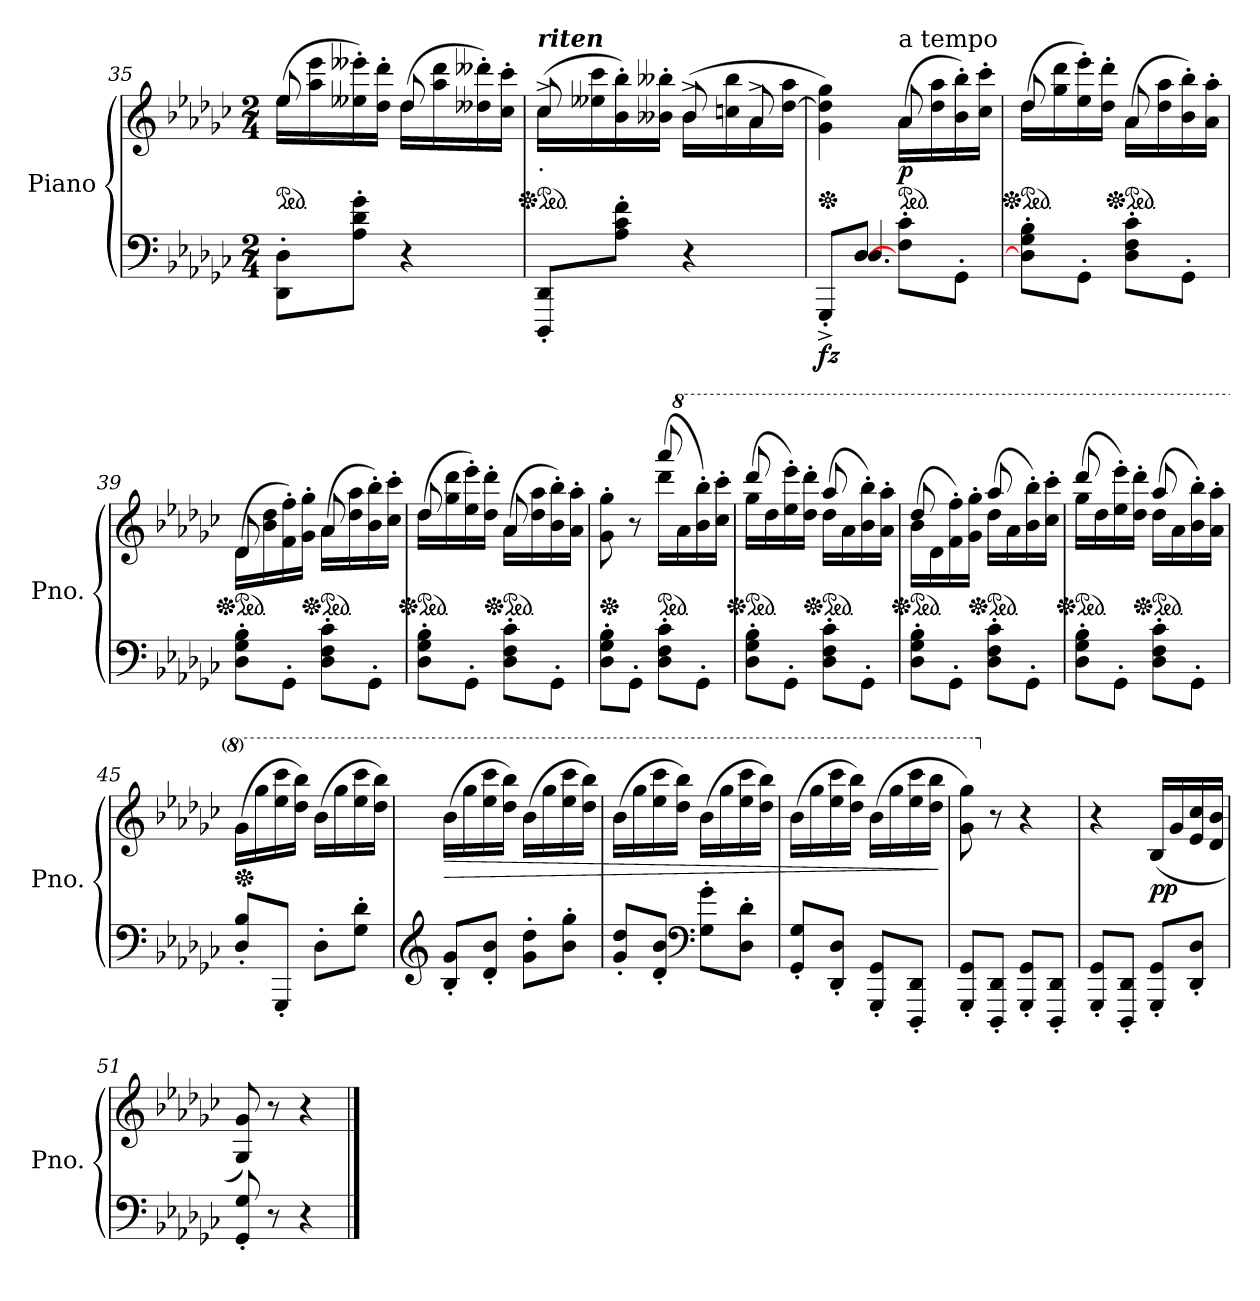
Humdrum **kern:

**kern	**kern	**dynam
*part1	*part1	*part1
*staff2	*staff1	*staff1/2
*I"Piano	*	*
*I'Pno.	*	*
!!LO:LB:g=z
*clefF4	*clefG2	*
*k[b-e-a-d-g-c-]	*k[b-e-a-d-g-c-]	*
*M2/4	*M2/4	*
*	*ped	*
=35	=35	=35
*	*^	*
8DD-\' 8D-\'L	(>16ee-\LL	8ee-/	.
.	16aa-\ 16eee-\	.	.
8A-\' 8d-\' 8g-\'J	16ee--X\' 16eee--X\')	8ryy	.
.	16dd-\' 16ddd-\'JJ	.	.
4r	(>16dd-\LL	8dd-/	.
.	16aa-\ 16ddd-\	.	.
.	16dd--X\' 16ddd--X\')	8ryy	.
.	16cc-\' 16ccc-\'JJ	.	.
=36	=36	=36	=36
*	*Xped	*	*
*	*ped	*	*
!	!LO:TX:a:Bi:t=riten	!	!
!	!LO:TX:b:t=.	!	!
8DDD-/' 8DD-/'L	(>16cc-^\LL	8cc-/	.
.	16ee--X\ 16ccc-\	.	.
8A-\' 8c-\' 8f\'J	16b-\' 16bb-\')	8ryy	.
.	16b--X\' 16bb--X\'JJ	.	.
4r	(>16b--^\LL	8b--/	.
.	16ccn\ 16bb--\	.	.
.	16a-^\	8a-/	.
.	[16dd-\ 16aa-\JJ	.	.
=37	=37	=37	=37
*^	*	*	*
*	*	*Xped	*	*
!	!	!	!	!LO:DY:b=2
8GGG-^'/L	8ryy	4g-\ 4dd-\] 4gg-\)	4ryy	fz
[8D-\J	4.D-/	.	.	.
*	*	*ped	*	*
!	!	!LO:TX:a:t=a tempo	!	!
!	!	!	!	!LO:DY:b
8F\' 8c-\'L	.	(>16a-\LL	8a-/	p
.	.	16dd-\ 16aa-\	.	.
8GG-'\J	.	16b-\' 16bb-\')	8ryy	.
.	.	16cc-\' 16ccc-\'JJ	.	.
*v	*v	*	*	*
=38	=38	=38	=38
*	*Xped	*	*
*	*ped	*	*
8D-\]' 8G-\' 8B-\'L	(>16dd-\LL	8dd-/	.
.	16gg-\ 16ddd-\	.	.
8GG-'\J	16ee-\' 16eee-\')	8ryy	.
.	16dd-\' 16ddd-\'JJ	.	.
*	*Xped	*	*
*	*ped	*	*
8D-\' 8F\' 8c-\'L	(>16a-\LL	8a-/	.
.	16dd-\ 16aa-\	.	.
8GG-'\J	16b-\' 16bb-\')	8ryy	.
.	16a-\' 16aa-\'JJ	.	.
=39	=39	=39	=39
*	*Xped	*	*
*	*ped	*	*
8D-\' 8G-\' 8B-\'L	(>16d-\LL	8d-/	.
.	16b-\ 16dd-\	.	.
8GG-'\J	16f\' 16ff\')	8ryy	.
.	16g-\' 16gg-\'JJ	.	.
*	*Xped	*	*
*	*ped	*	*
8D-\' 8F\' 8c-\'L	(>16a-\LL	8a-/	.
.	16dd-\ 16aa-\	.	.
8GG-'\J	16b-\' 16bb-\')	8ryy	.
.	16cc-\' 16ccc-\'JJ	.	.
!!LO:LB:g=z	!!
=40	=40	=40	=40
*	*Xped	*	*
*	*ped	*	*
8D-\' 8G-\' 8B-\'L	(>16dd-\LL	8dd-/	.
.	16gg-\ 16ddd-\	.	.
8GG-'\J	16ee-\' 16eee-\')	8ryy	.
.	16dd-\' 16ddd-\'JJ	.	.
*	*Xped	*	*
*	*ped	*	*
8D-\' 8F\' 8c-\'L	(>16a-\LL	8a-/	.
.	16dd-\ 16aa-\	.	.
8GG-'\J	16b-\' 16bb-\')	8ryy	.
.	16a-\' 16aa-\'JJ	.	.
=41	=41	=41	=41
*	*Xped	*	*
8D-\' 8G-\' 8B-\'L	8g-\' 8gg-\'	4ryy	.
8GG-'\J	8r	.	.
*	*ped	*	*
8D-\' 8F\' 8c-\'L	(>16ddd-\LL	8aaa-/	.
*	*8va	*	*
.	16aa-\	.	.
!	!	!	!LO:DY:a=2
8GG-'\J	16bb-\' 16bbb-\')	8ryy	other-dynamics
.	16ccc-\' 16cccc-\'JJ	.	.
=42	=42	=42	=42
*	*Xped	*	*
*	*ped	*	*
8D-\' 8G-\' 8B-\'L	(>16ggg-\LL	8dddd-/	.
.	16ddd-\	.	.
8GG-'\J	16eee-\' 16eeee-\')	8ryy	.
.	16ddd-\' 16dddd-\'JJ	.	.
*	*Xped	*	*
*	*ped	*	*
8D-\' 8F\' 8c-\'L	(>16ddd-\LL	8aaa-/	.
.	16aa-\	.	.
8GG-'\J	16bb-\' 16bbb-\')	8ryy	.
.	16aa-\' 16aaa-\'JJ	.	.
=43	=43	=43	=43
*	*Xped	*	*
*	*ped	*	*
8D-\' 8G-\' 8B-\'L	(>16bb-\LL	8ddd-/	.
.	16dd-\	.	.
8GG-'\J	16ff\' 16fff\')	8ryy	.
.	16gg-\' 16ggg-\'JJ	.	.
*	*Xped	*	*
*	*ped	*	*
8D-\' 8F\' 8c-\'L	(>16ddd-\LL	8aaa-/	.
.	16aa-\	.	.
8GG-'\J	16bb-\' 16bbb-\')	8ryy	.
.	16ccc-\' 16cccc-\'JJ	.	.
=44	=44	=44	=44
*	*Xped	*	*
*	*ped	*	*
8D-\' 8G-\' 8B-\'L	(>16ggg-\LL	8dddd-/	.
.	16ddd-\	.	.
8GG-'\J	16eee-\' 16eeee-\')	8ryy	.
.	16ddd-\' 16dddd-\'JJ	.	.
*	*Xped	*	*
*	*ped	*	*
8D-\' 8F\' 8c-\'L	(>16ddd-\LL	8aaa-/	.
.	16aa-\	.	.
8GG-'\J	16bb-\' 16bbb-\')	8ryy	.
.	16aa-\' 16aaa-\'JJ	.	.
*	*v	*v	*
=45	=45	=45
*	*Xped	*
8D-/' 8B-/'L	(16gg-\LL	.
.	16ggg-\	.
8GGG-'/J	16eee-\ 16cccc-\	.
.	16ddd-\ 16bbb-\JJ)	.
8D-'\L	(16bb-\LL	.
.	16ggg-\	.
8G-\' 8d-\'J	16eee-\ 16cccc-\	.
.	16ddd-\ 16bbb-\JJ)	.
!!LO:LB:g=z
=46	=46	=46
*clefG2	*	*
!	!	!LO:HP:b
8B-/' 8g-/'L	(16bb-\LL	>
.	16ggg-\	.
8d-/' 8b-/'J	16eee-\ 16cccc-\	.
.	16ddd-\ 16bbb-\JJ)	.
8g-\' 8dd-\'L	(16bb-\LL	.
.	16ggg-\	.
8b-\' 8gg-\'J	16eee-\ 16cccc-\	.
.	16ddd-\ 16bbb-\JJ)	.
=47	=47	=47
8g-/' 8dd-/'L	(16bb-\LL	.
.	16ggg-\	.
8d-/' 8b-/'J	16eee-\ 16cccc-\	.
.	16ddd-\ 16bbb-\JJ)	.
*clefF4	*	*
8G-\' 8g-\'L	(16bb-\LL	.
.	16ggg-\	.
8D-\' 8d-\'J	16eee-\ 16cccc-\	.
.	16ddd-\ 16bbb-\JJ)	.
=48	=48	=48
8GG-/' 8G-/'L	(16bb-\LL	.
.	16ggg-\	.
8DD-/' 8D-/'J	16eee-\ 16cccc-\	.
.	16ddd-\ 16bbb-\JJ)	.
8GGG-/' 8GG-/'L	(16bb-\LL	.
.	16ggg-\	.
8DDD-/' 8DD-/'J	16eee-\ 16cccc-\	.
.	16ddd-\ 16bbb-\JJ	.
.	.	]
=49	=49	=49
8GGG-/' 8GG-/'L	8gg-\ 8ggg-\)	.
*	*X8va	*
8DDD-/' 8DD-/'J	8r	.
8GGG-/' 8GG-/'L	4r	.
8DDD-/' 8DD-/'J	.	.
=50	=50	=50
8GGG-/' 8GG-/'L	4r	.
8DDD-/' 8DD-/'J	.	.
!	!	!LO:DY:b
8GGG-/' 8GG-/'L	(>16B-/LL	pp
.	16g-/	.
8DD-/' 8D-/'J	16e-/ 16cc-/	.
.	16d-/ 16b-/JJ	.
=51	=51	=51
8GG-/' 8G-/'	8G-/ 8g-/)	.
8r	8r	.
4r	4r	.
==	==	==
*-	*-	*-
